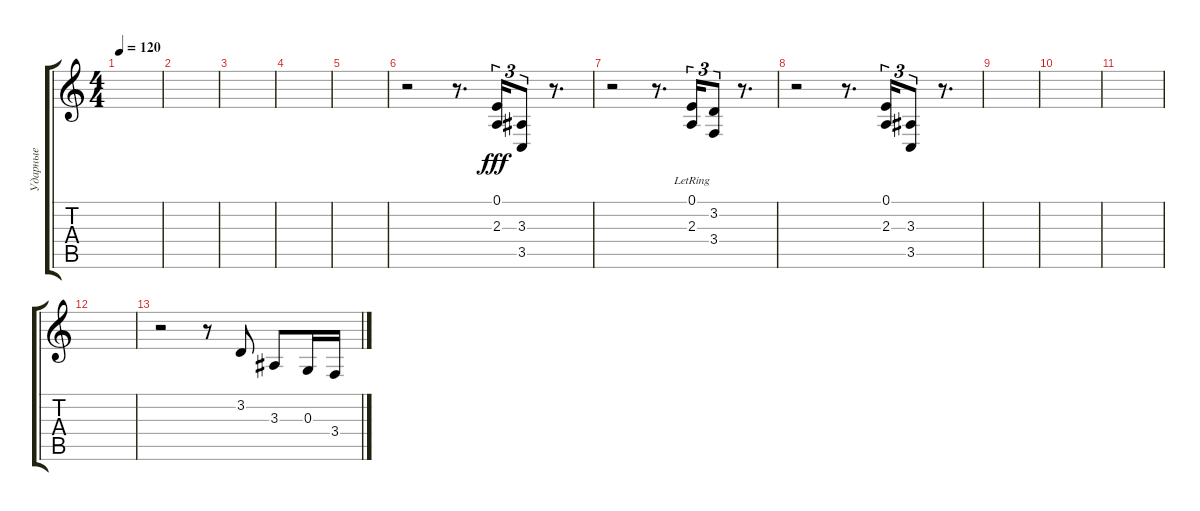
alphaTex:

\track ("Ударные" "Ударные") {instrument melodictom}
\staff {score tabs}
\tuning (E4 B3 G3 D3 A2 E2) {hide}
\ts (4 4)
\tempo 120
\clef g2
\ks c
|
|
|
|
|
r.2 r.8{d} (0.1 2.3).16{tu (3 2) dy fff instrument melodictom} (3.3 3.5).8{tu (3 2)} r.8{d} |
r.2 r.8{d} (0.1 2.3{lr}).16{tu (3 2) instrument melodictom} (3.2 3.4{lr}).8{tu (3 2)} r.8{d} |
r.2 r.8{d} (0.1 2.3).16{tu (3 2) instrument melodictom} (3.3 3.5).8{tu (3 2)} r.8{d} |
|
|
|
|
r.2 r.8 3.2.8{volume 16 instrument melodictom} 3.3.8 0.3.16 3.4.16
